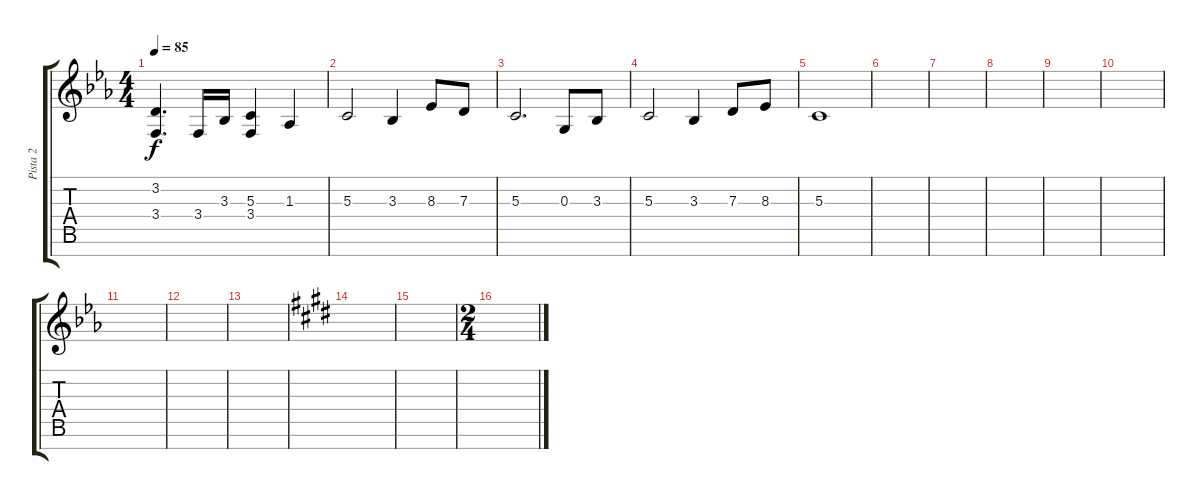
\track ("Pista 2" "Pista 2") {instrument synthstrings2}
\staff {score tabs}
\tuning (E4 B3 G3 D3 A2 E2 B1) {hide}
\ts (4 4)
\tempo 85
\clef g2
\ks eb
(3.2 3.4).4{d dy f} 3.4.16 3.3.16 (5.3 3.4).4 1.3.4 |
5.3.2 3.3.4 8.3.8 7.3.8 |
5.3.2{d} 0.3.8 3.3.8 |
5.3.2 3.3.4 7.3.8 8.3.8 |
5.3.1 |
|
|
|
|
|
|
|
|
\ks e
|
|
\ts (2 4)
